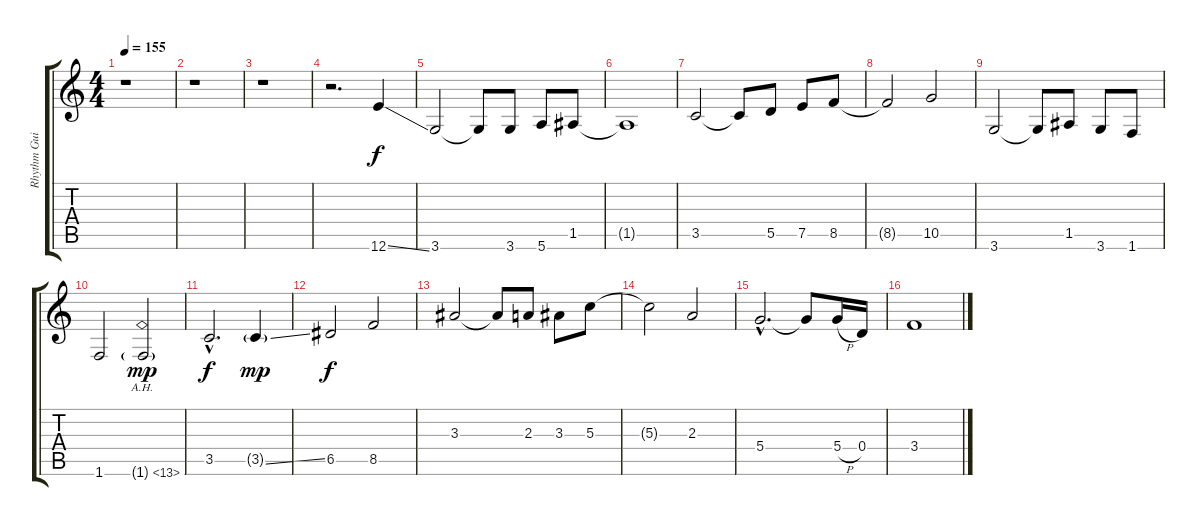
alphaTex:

\track ("Rhythm Guitar" "Rhythm Gui") {instrument distortionguitar}
\staff {score tabs}
\tuning (E4 B3 G3 D3 A2 E2) {hide}
\ts (4 4)
\tempo 155
\clef g2
\ks c
r.1{dy f instrument distortionguitar} |
r.1 |
r.1 |
r.2{d} 12.6{ss}.4 |
3.6.2 3.6{t}.8 3.6.8 5.6.8 1.5.8 |
1.5{t}.1 |
3.5.2 3.5{t}.8 5.5.8 7.5.8 8.5.8 |
8.5{t}.2 10.5.2 |
3.6.2 3.6{t}.8 1.5.8 3.6.8 1.6.8 |
1.6.2 1.6{ah 12 g}.2{dy mp} |
3.5{hac}.2{d dy f} 3.5{ss g}.4{dy mp} |
6.5.2{dy f} 8.5.2 |
3.3.2 3.3{t}.8 2.3.8 3.3.8 5.3.8 |
5.3{t}.2 2.3.2 |
5.4{hac}.2{d} 5.4{t}.8 5.4{h}.16 0.4.16 |
3.4.1
